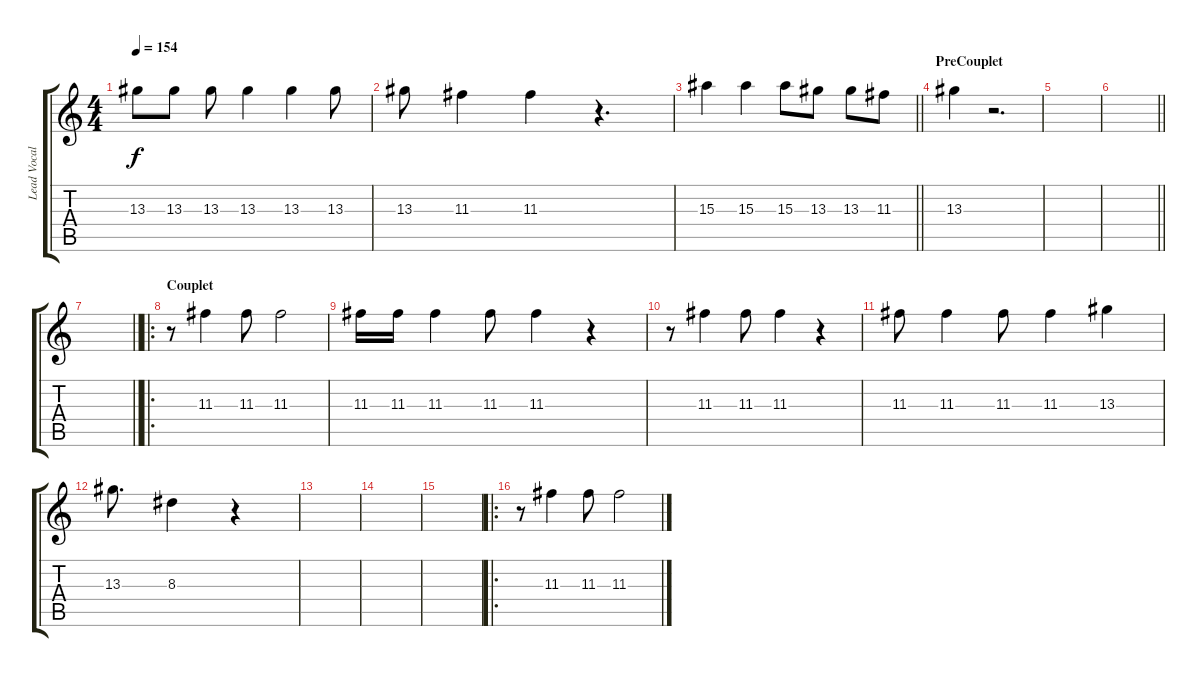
\track ("Lead Vocals" "Lead Vocal") {instrument acousticguitarsteel}
\staff {score tabs}
\tuning (E4 B3 G3 D3 A2 E2) {hide}
\ts (4 4)
\tempo 154
\clef g2
\ks c
13.3.8{dy f} 13.3.8 13.3.8 13.3.4 13.3.4 13.3.8 |
13.3.8 11.3.4 11.3.4 r.4{d} |
\barLineRight lightlight
15.3.4 15.3.4 15.3.8 13.3.8 13.3.8 11.3.8 |
\section ("" "PreCouplet")
13.3.4 r.2{d} |
|
\barLineRight lightlight
|
\barLineRight lightlight
|
\ro
\section ("" "Couplet")
r.8 11.3.4 11.3.8 11.3.2 |
11.3.16 11.3.16 11.3.4 11.3.8 11.3.4 r.4 |
r.8 11.3.4 11.3.8 11.3.4 r.4 |
11.3.8 11.3.4 11.3.8 11.3.4 13.3.4 |
13.3.8{d} 8.3.4 r.4 |
|
|
|
\ro
r.8 11.3.4 11.3.8 11.3.2
